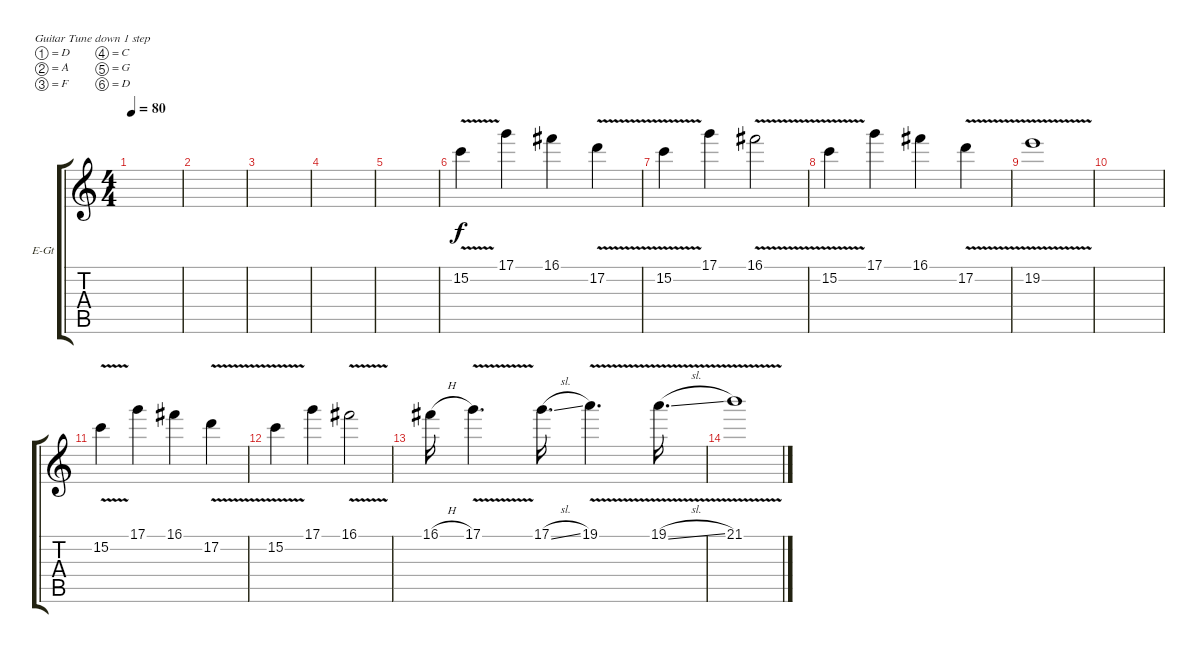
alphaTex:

\defaultSystemsLayout 4
\bracketExtendMode groupsimilarinstruments
\firstSystemTrackNameOrientation horizontal
\otherSystemsTrackNameOrientation horizontal
\track ("Extra Guitar #2" "E-Gt") {instrument distortionguitar}
\staff {score tabs}
\tuning (D4 A3 F3 C3 G2 D2)
\ts (4 4)
\tempo 80
\clef g2
\scale
0.333333
\ks c
|
\scale
0.333333 |
\scale
0.333333 |
\scale
0.333333 |
\scale
0.333333 |
\scale
0.333333 15.2{v}.4 17.1.4 16.1.4 17.2{v}.4 |
\scale
0.333333 15.2{v}.4 17.1.4 16.1{v}.2 |
\scale
0.333333 15.2{v}.4 17.1.4 16.1.4 17.2{v}.4 |
\scale
0.333333 19.2{v}.1 |
\scale
0.333333 |
\scale
0.333333 15.2{v}.4 17.1.4 16.1.4 17.2{v}.4 |
\scale
0.333333 15.2{v}.4 17.1.4 16.1{v}.2 |
\scale
0.333333 16.1{h}.16 17.1{v}.4{d} 17.1{sl}.16{d} 19.1{v}.4{d} 19.1{v sl}.16{d} |
\scale
0.333333 21.1{v}.1 |
\scale
0.333333 |
\scale
0.333333
